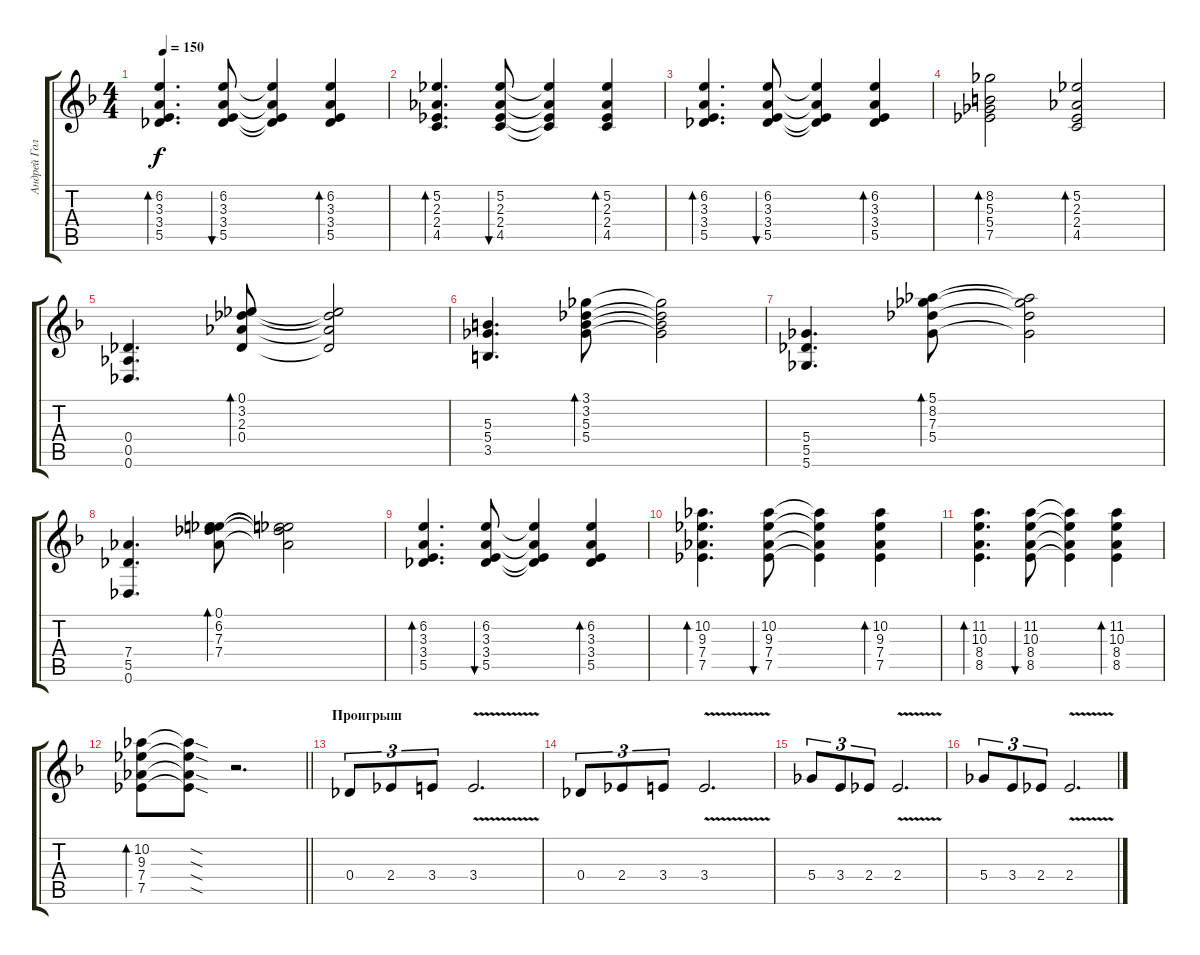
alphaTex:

\track ("Андрей Голованов" "Андрей Гол") {instrument distortionguitar}
\staff {score tabs}
\tuning (Eb4 Bb3 Gb3 Db3 Ab2 Db2) {hide}
\ts (4 4)
\tempo 150
\clef g2
\ks dminor
(6.2 3.3 3.4 5.5).4{d bd 120 dy f} (6.2 3.3 3.4 5.5).8{bu 120} (6.2{t} 3.3{t} 3.4{t} 5.5{t}).4 (6.2 3.3 3.4 5.5).4{bd 120} |
(5.2 2.3 2.4 4.5).4{d bd 120} (5.2 2.3 2.4 4.5).8{bu 120} (5.2{t} 2.3{t} 2.4{t} 4.5{t}).4 (5.2 2.3 2.4 4.5).4{bd 120} |
(6.2 3.3 3.4 5.5).4{d bd 120} (6.2 3.3 3.4 5.5).8{bu 120} (6.2{t} 3.3{t} 3.4{t} 5.5{t}).4 (6.2 3.3 3.4 5.5).4{bd 120} |
(8.2 5.3 5.4 7.5).2{bd 60} (5.2 2.3 2.4 4.5).2{bd 60} |
(0.4 0.5 0.6).4{d} (0.1 3.2 2.3 0.4).8{bd 120} (0.1{t} 3.2{t} 2.3{t} 0.4{t}).2 |
(5.3 5.4 3.5).4{d} (3.1 3.2 5.3 5.4).8{bd 480} (3.1{t} 3.2{t} 5.3{t} 5.4{t}).2 |
(5.4 5.5 5.6).4{d} (5.1 8.2 7.3 5.4).8{bd 480} (5.1{t} 8.2{t} 7.3{t} 5.4{t}).2 |
(7.4 5.5 0.6).4{d} (0.1 6.2 7.3 7.4).8{bd 60} (0.1{t} 6.2{t} 7.3{t} 7.4{t}).2 |
(6.2 3.3 3.4 5.5).4{d bd 120} (6.2 3.3 3.4 5.5).8{bu 120} (6.2{t} 3.3{t} 3.4{t} 5.5{t}).4 (6.2 3.3 3.4 5.5).4{bd 120} |
(10.2 9.3 7.4 7.5).4{d bd 120} (10.2 9.3 7.4 7.5).8{bu 120} (10.2{t} 9.3{t} 7.4{t} 7.5{t}).4 (10.2 9.3 7.4 7.5).4{bd 120} |
(11.2 10.3 8.4 8.5).4{d bd 120} (11.2 10.3 8.4 8.5).8{bu 120} (11.2{t} 10.3{t} 8.4{t} 8.5{t}).4 (11.2 10.3 8.4 8.5).4{bd 120} |
\barLineRight lightlight
(10.2 9.3 7.4 7.5).8{bd 120} (10.2{sod t} 9.3{sod t} 7.4{sod t} 7.5{sod t}).8 r.2{d} |
\section ("" "Проигрыш")
0.4.8{tu (3 2)} 2.4.8{tu (3 2)} 3.4.8{tu (3 2)} 3.4{v}.2{d} |
0.4.8{tu (3 2)} 2.4.8{tu (3 2)} 3.4.8{tu (3 2)} 3.4{v}.2{d} |
5.4.8{tu (3 2)} 3.4.8{tu (3 2)} 2.4.8{tu (3 2)} 2.4{v}.2{d} |
5.4.8{tu (3 2)} 3.4.8{tu (3 2)} 2.4.8{tu (3 2)} 2.4{v}.2{d}
